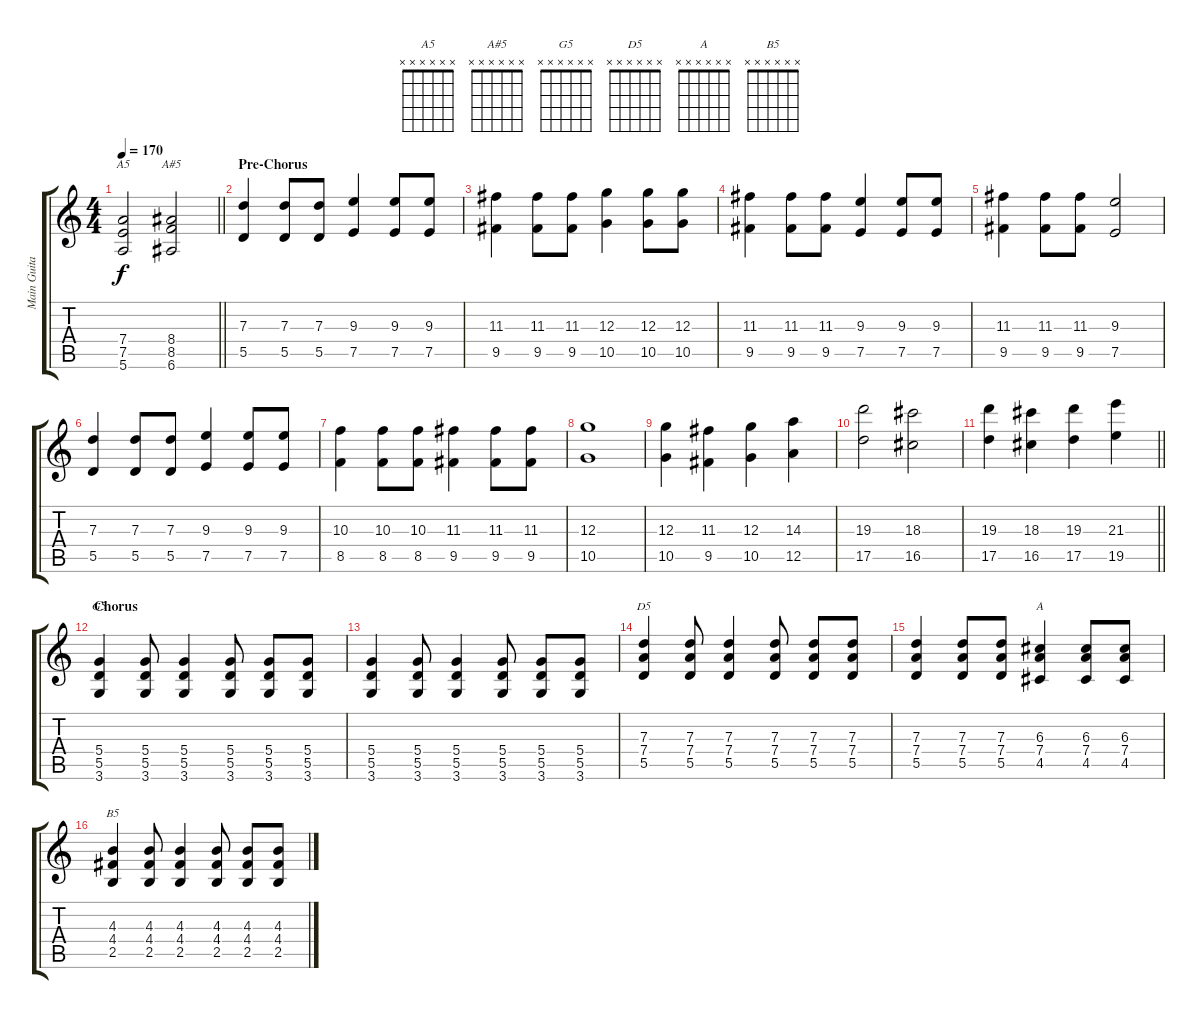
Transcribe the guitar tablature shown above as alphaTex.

\track ("Main Guitar" "Main Guita") {instrument overdrivenguitar}
\staff {score tabs}
\tuning (E4 B3 G3 D3 A2 E2) {hide}
\chord ("A5" x x x x x x)
\chord ("A#5" x x x x x x)
\chord ("G5" x x x x x x)
\chord ("D5" x x x x x x)
\chord ("A" x x x x x x)
\chord ("B5" x x x x x x)
\ts (4 4)
\tempo 170
\clef g2
\barLineRight lightlight
\ks c
(7.4 7.5 5.6).2{ch "A5" dy f} (8.4 8.5 6.6).2{ch "A#5"} |
\section ("" "Pre-Chorus")
(7.3 5.5).4 (7.3 5.5).8 (7.3 5.5).8 (9.3 7.5).4 (9.3 7.5).8 (9.3 7.5).8 |
(11.3 9.5).4 (11.3 9.5).8 (11.3 9.5).8 (12.3 10.5).4 (12.3 10.5).8 (12.3 10.5).8 |
(11.3 9.5).4 (11.3 9.5).8 (11.3 9.5).8 (9.3 7.5).4 (9.3 7.5).8 (9.3 7.5).8 |
(11.3 9.5).4 (11.3 9.5).8 (11.3 9.5).8 (9.3 7.5).2 |
(7.3 5.5).4 (7.3 5.5).8 (7.3 5.5).8 (9.3 7.5).4 (9.3 7.5).8 (9.3 7.5).8 |
(10.3 8.5).4 (10.3 8.5).8 (10.3 8.5).8 (11.3 9.5).4 (11.3 9.5).8 (11.3 9.5).8 |
(12.3 10.5).1 |
(12.3 10.5).4 (11.3 9.5).4 (12.3 10.5).4 (14.3 12.5).4 |
(19.3 17.5).2 (18.3 16.5).2 |
\barLineRight lightlight
(19.3 17.5).4 (18.3 16.5).4 (19.3 17.5).4 (21.3 19.5).4 |
\section ("" "Chorus")
(5.4 5.5 3.6).4{ch "G5"} (5.4 5.5 3.6).8 (5.4 5.5 3.6).4 (5.4 5.5 3.6).8 (5.4 5.5 3.6).8 (5.4 5.5 3.6).8 |
(5.4 5.5 3.6).4 (5.4 5.5 3.6).8 (5.4 5.5 3.6).4 (5.4 5.5 3.6).8 (5.4 5.5 3.6).8 (5.4 5.5 3.6).8 |
(7.3 7.4 5.5).4{ch "D5"} (7.3 7.4 5.5).8 (7.3 7.4 5.5).4 (7.3 7.4 5.5).8 (7.3 7.4 5.5).8 (7.3 7.4 5.5).8 |
(7.3 7.4 5.5).4 (7.3 7.4 5.5).8 (7.3 7.4 5.5).8 (6.3 7.4 4.5).4{ch "A"} (6.3 7.4 4.5).8 (6.3 7.4 4.5).8 |
(4.3 4.4 2.5).4{ch "B5"} (4.3 4.4 2.5).8 (4.3 4.4 2.5).4 (4.3 4.4 2.5).8 (4.3 4.4 2.5).8 (4.3 4.4 2.5).8
